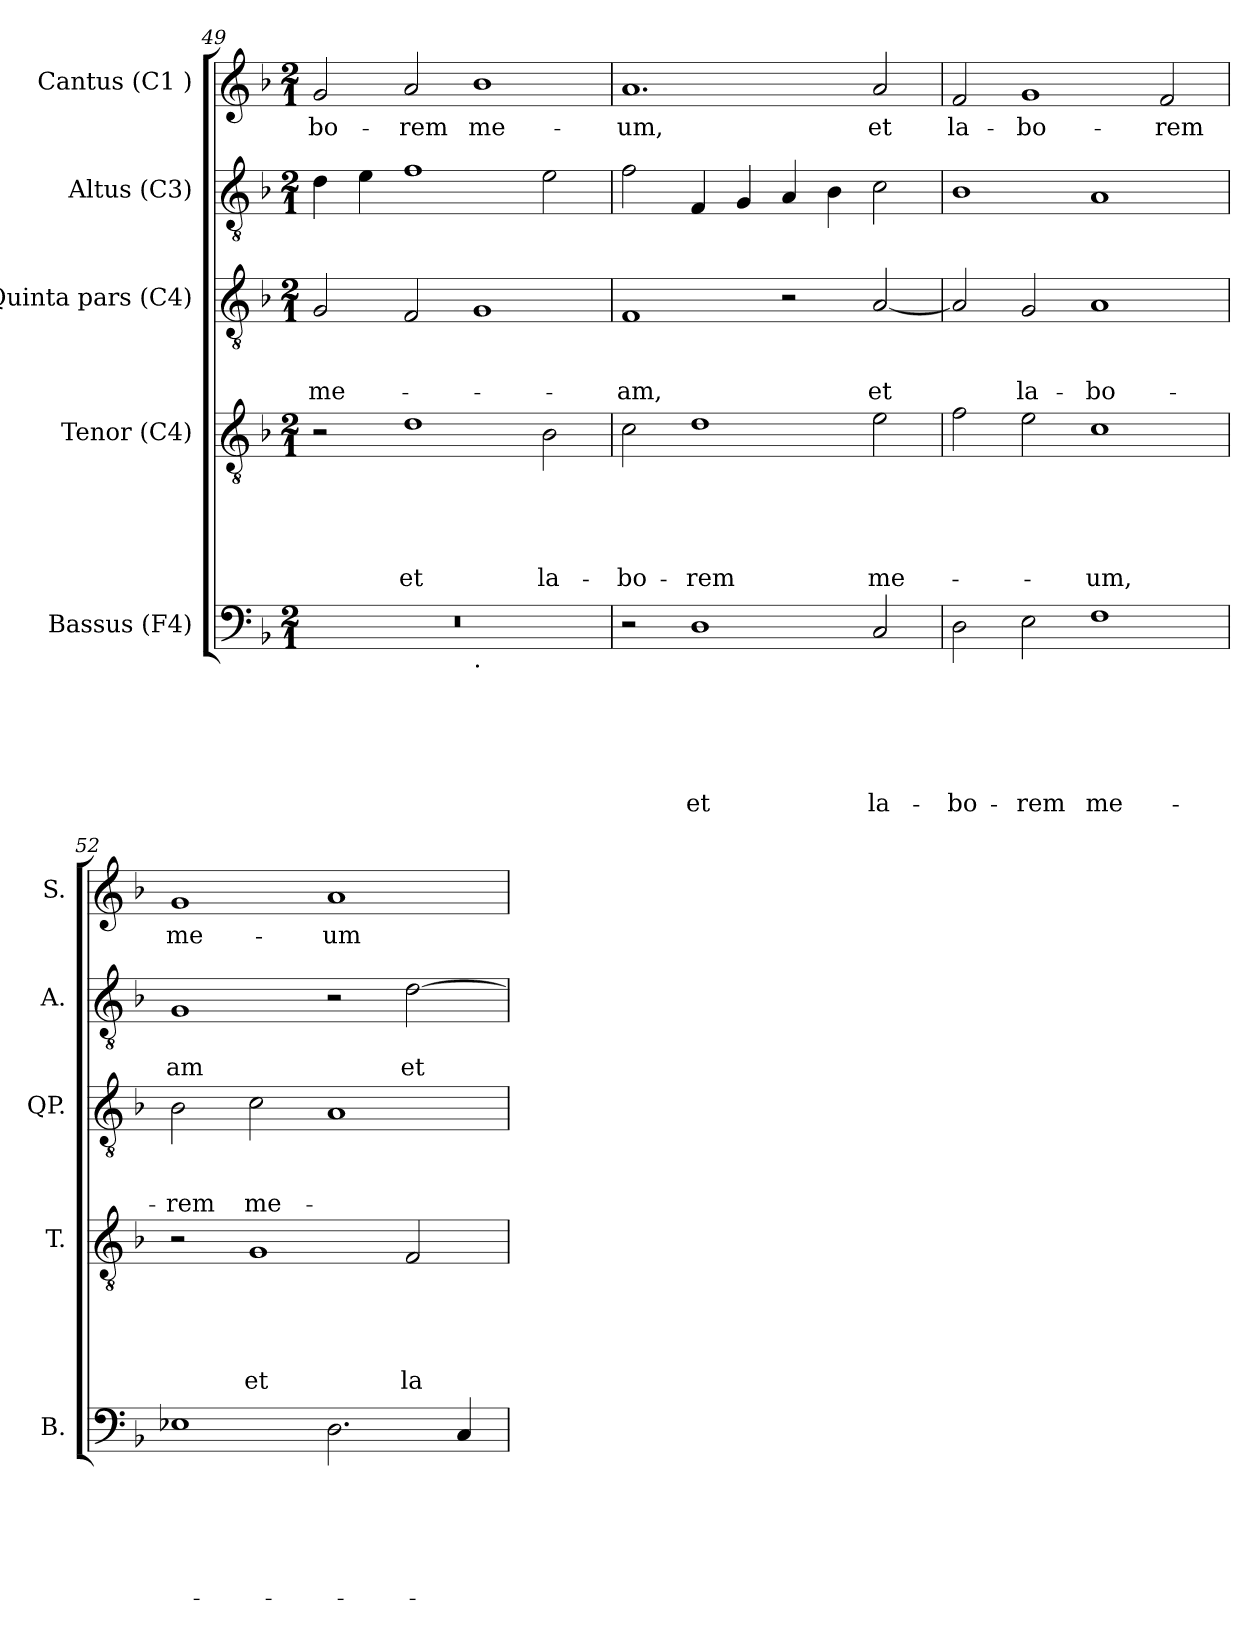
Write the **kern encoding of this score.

**kern	**text	**text	**text	**text	**text	**text	**kern	**text	**text	**text	**text	**text	**kern	**text	**text	**text	**kern	**text	**text	**kern	**text
*part5	*part5	*part5	*part5	*part5	*part5	*part5	*part4	*part4	*part4	*part4	*part4	*part4	*part3	*part3	*part3	*part3	*part2	*part2	*part2	*part1	*part1
*staff5	*staff5	*staff5	*staff5	*staff5	*staff5	*staff5	*staff4	*staff4	*staff4	*staff4	*staff4	*staff4	*staff3	*staff3	*staff3	*staff3	*staff2	*staff2	*staff2	*staff1	*staff1
*I"Bassus (F4)	*	*	*	*	*	*	*I"Tenor (C4)	*	*	*	*	*	*I"Quinta pars (C4)	*	*	*	*I"Altus (C3)	*	*	*I"Cantus (C1 )	*
*I'B.	*	*	*	*	*	*	*I'T.	*	*	*	*	*	*I'QP.	*	*	*	*I'A.	*	*	*I'S.	*
*clefF4	*	*	*	*	*	*	*clefGv2	*	*	*	*	*	*clefGv2	*	*	*	*clefGv2	*	*	*clefG2	*
*k[b-]	*	*	*	*	*	*	*k[b-]	*	*	*	*	*	*k[b-]	*	*	*	*k[b-]	*	*	*k[b-]	*
*F:	*	*	*	*	*	*	*F:	*	*	*	*	*	*F:	*	*	*	*F:	*	*	*F:	*
*M2/1	*	*	*	*	*	*	*M2/1	*	*	*	*	*	*M2/1	*	*	*	*M2/1	*	*	*M2/1	*
=49	=49	=49	=49	=49	=49	=49	=49	=49	=49	=49	=49	=49	=49	=49	=49	=49	=49	=49	=49	=49	=49
!	!	!	!	!	!	!	!	!	!	!	!	!	!	!	!	!LO:LY:b	!	!	!	!	!LO:LY:b:rj
*^	*	*	*	*	*	*	*	*	*	*	*	*	*	*	*	*	*	*	*	*	*
0r	1ryy	.	.	.	.	.	.	2r	.	.	.	.	.	2G/	.	.	me-	4d\	.	.	2g/	-bo-
.	.	.	.	.	.	.	.	.	.	.	.	.	.	.	.	.	.	4e\	.	.	.	.
!	!	!	!	!	!	!	!	!	!	!	!	!	!LO:LY:b:rj	!	!	!	!	!	!	!	!	!LO:LY:b:rj
.	.	.	.	.	.	.	.	1d	.	.	.	.	et	2F/	.	.	.	1f	.	.	2a/	-rem
!	!LO:TX:b:t=.	!	!	!	!	!	!	!	!	!	!	!	!	!	!	!	!	!	!	!	!	!
!	!	!	!	!	!	!	!	!	!	!	!	!	!	!	!	!	!	!	!	!	!	!LO:LY:b:rj
.	1ryy	.	.	.	.	.	.	.	.	.	.	.	.	1G	.	.	.	.	.	.	1b-	me-
!	!	!	!	!	!	!	!	!	!	!	!	!	!LO:LY:b:rj	!	!	!	!	!	!	!	!	!
.	.	.	.	.	.	.	.	2B-\	.	.	.	.	la-	.	.	.	.	2e\	.	.	.	.
=50	=50	=50	=50	=50	=50	=50	=50	=50	=50	=50	=50	=50	=50	=50	=50	=50	=50	=50	=50	=50	=50	=50
!	!	!	!	!	!	!	!	!	!	!	!	!	!LO:LY:b:rj	!	!	!	!LO:LY:b	!	!	!	!	!LO:LY:b:rj
*v	*v	*	*	*	*	*	*	*	*	*	*	*	*	*	*	*	*	*	*	*	*	*
2r	.	.	.	.	.	.	2c\	.	.	.	.	-bo-	1F	.	.	-am,	2f\	.	.	1.a	-um,
!	!	!	!	!	!	!LO:LY:b	!	!	!	!	!	!LO:LY:b:rj	!	!	!	!	!	!	!	!	!
1D	.	.	.	.	.	et	1d	.	.	.	.	-rem	.	.	.	.	4F/	.	.	.	.
.	.	.	.	.	.	.	.	.	.	.	.	.	.	.	.	.	4G/	.	.	.	.
.	.	.	.	.	.	.	.	.	.	.	.	.	2r	.	.	.	4A/	.	.	.	.
.	.	.	.	.	.	.	.	.	.	.	.	.	.	.	.	.	4B-\	.	.	.	.
!	!	!	!	!	!	!LO:LY:b	!	!	!	!	!	!LO:LY:b:rj	!	!	!	!LO:LY:b	!	!	!	!	!LO:LY:b:rj
2C/	.	.	.	.	.	la-	2e\	.	.	.	.	me-	[<2A/	.	.	et	2c\	.	.	2a/	et
=51	=51	=51	=51	=51	=51	=51	=51	=51	=51	=51	=51	=51	=51	=51	=51	=51	=51	=51	=51	=51	=51
!	!	!	!	!	!	!LO:LY:b	!	!	!	!	!	!	!	!	!	!	!	!	!	!	!LO:LY:b:rj
2D\	.	.	.	.	.	-bo-	2f\	.	.	.	.	.	2A/]	.	.	.	1B-	.	.	2f/	la-
!	!	!	!	!	!	!LO:LY:b	!	!	!	!	!	!	!	!	!	!LO:LY:b	!	!	!	!	!LO:LY:b:rj
2E\	.	.	.	.	.	-rem	2e\	.	.	.	.	.	2G/	.	.	la-	.	.	.	1g	-bo-
!	!	!	!	!	!	!LO:LY:b	!	!	!	!	!	!LO:LY:b:rj	!	!	!	!LO:LY:b	!	!	!	!	!
1F	.	.	.	.	.	me-	1c	.	.	.	.	-um,	1A	.	.	-bo-	1A	.	.	.	.
!	!	!	!	!	!	!	!	!	!	!	!	!	!	!	!	!	!	!	!	!	!LO:LY:b:rj
.	.	.	.	.	.	.	.	.	.	.	.	.	.	.	.	.	.	.	.	2f/	-rem
!!LO:PB:g=z
=52	=52	=52	=52	=52	=52	=52	=52	=52	=52	=52	=52	=52	=52	=52	=52	=52	=52	=52	=52	=52	=52
!	!	!	!	!	!	!	!	!	!	!	!	!	!	!	!	!LO:LY:b	!	!	!LO:LY:b	!	!LO:LY:b:rj
1E-X	.	.	.	.	.	.	2r	.	.	.	.	.	2B-\	.	.	-rem	1G	.	-am	1g	me-
!	!	!	!	!	!	!	!	!	!	!	!	!LO:LY:b:rj	!	!	!	!LO:LY:b	!	!	!	!	!
.	.	.	.	.	.	.	1G	.	.	.	.	et	2c\	.	.	me-	.	.	.	.	.
!	!	!	!	!	!	!	!	!	!	!	!	!	!	!	!	!	!	!	!	!	!LO:LY:b:rj
2.D\	.	.	.	.	.	.	.	.	.	.	.	.	1A	.	.	.	2r	.	.	1a	-um
!	!	!	!	!	!	!	!	!	!	!	!	!LO:LY:b:rj	!	!	!	!	!	!	!LO:LY:b	!	!
.	.	.	.	.	.	.	2F/	.	.	.	.	la-	.	.	.	.	[>2d\	.	et	.	.
4C/	.	.	.	.	.	.	.	.	.	.	.	.	.	.	.	.	.	.	.	.	.
=	=	=	=	=	=	=	=	=	=	=	=	=	=	=	=	=	=	=	=	=	=
*-	*-	*-	*-	*-	*-	*-	*-	*-	*-	*-	*-	*-	*-	*-	*-	*-	*-	*-	*-	*-	*-
